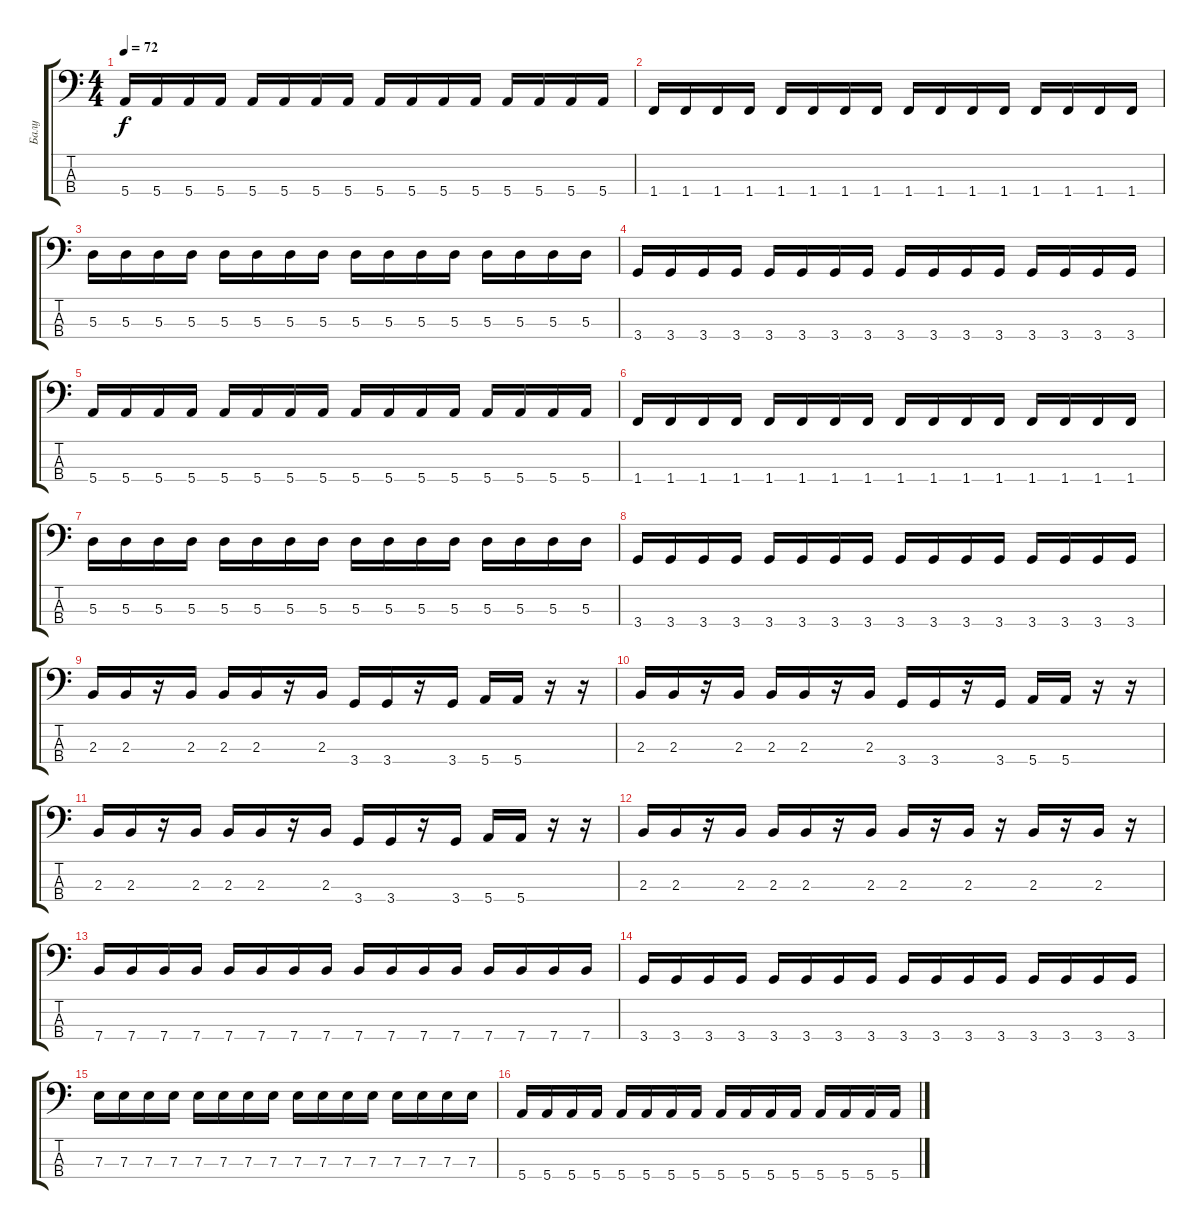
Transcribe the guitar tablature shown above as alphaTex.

\track ("Балу" "Балу") {instrument electricbasspick}
\staff {score tabs}
\tuning (G2 D2 A1 E1) {hide}
\ts (4 4)
\tempo 72
\clef f4
\ks c
5.4.16{dy f} 5.4.16 5.4.16 5.4.16 5.4.16 5.4.16 5.4.16 5.4.16 5.4.16 5.4.16 5.4.16 5.4.16 5.4.16 5.4.16 5.4.16 5.4.16 |
1.4.16 1.4.16 1.4.16 1.4.16 1.4.16 1.4.16 1.4.16 1.4.16 1.4.16 1.4.16 1.4.16 1.4.16 1.4.16 1.4.16 1.4.16 1.4.16 |
5.3.16 5.3.16 5.3.16 5.3.16 5.3.16 5.3.16 5.3.16 5.3.16 5.3.16 5.3.16 5.3.16 5.3.16 5.3.16 5.3.16 5.3.16 5.3.16 |
3.4.16 3.4.16 3.4.16 3.4.16 3.4.16 3.4.16 3.4.16 3.4.16 3.4.16 3.4.16 3.4.16 3.4.16 3.4.16 3.4.16 3.4.16 3.4.16 |
5.4.16 5.4.16 5.4.16 5.4.16 5.4.16 5.4.16 5.4.16 5.4.16 5.4.16 5.4.16 5.4.16 5.4.16 5.4.16 5.4.16 5.4.16 5.4.16 |
1.4.16 1.4.16 1.4.16 1.4.16 1.4.16 1.4.16 1.4.16 1.4.16 1.4.16 1.4.16 1.4.16 1.4.16 1.4.16 1.4.16 1.4.16 1.4.16 |
5.3.16 5.3.16 5.3.16 5.3.16 5.3.16 5.3.16 5.3.16 5.3.16 5.3.16 5.3.16 5.3.16 5.3.16 5.3.16 5.3.16 5.3.16 5.3.16 |
3.4.16 3.4.16 3.4.16 3.4.16 3.4.16 3.4.16 3.4.16 3.4.16 3.4.16 3.4.16 3.4.16 3.4.16 3.4.16 3.4.16 3.4.16 3.4.16 |
2.3.16 2.3.16 r.16 2.3.16 2.3.16 2.3.16 r.16 2.3.16 3.4.16 3.4.16 r.16 3.4.16 5.4.16 5.4.16 r.16 r.16 |
2.3.16 2.3.16 r.16 2.3.16 2.3.16 2.3.16 r.16 2.3.16 3.4.16 3.4.16 r.16 3.4.16 5.4.16 5.4.16 r.16 r.16 |
2.3.16 2.3.16 r.16 2.3.16 2.3.16 2.3.16 r.16 2.3.16 3.4.16 3.4.16 r.16 3.4.16 5.4.16 5.4.16 r.16 r.16 |
2.3.16 2.3.16 r.16 2.3.16 2.3.16 2.3.16 r.16 2.3.16 2.3.16 r.16 2.3.16 r.16 2.3.16 r.16 2.3.16 r.16 |
7.4.16 7.4.16 7.4.16 7.4.16 7.4.16 7.4.16 7.4.16 7.4.16 7.4.16 7.4.16 7.4.16 7.4.16 7.4.16 7.4.16 7.4.16 7.4.16 |
3.4.16 3.4.16 3.4.16 3.4.16 3.4.16 3.4.16 3.4.16 3.4.16 3.4.16 3.4.16 3.4.16 3.4.16 3.4.16 3.4.16 3.4.16 3.4.16 |
7.3.16 7.3.16 7.3.16 7.3.16 7.3.16 7.3.16 7.3.16 7.3.16 7.3.16 7.3.16 7.3.16 7.3.16 7.3.16 7.3.16 7.3.16 7.3.16 |
5.4.16 5.4.16 5.4.16 5.4.16 5.4.16 5.4.16 5.4.16 5.4.16 5.4.16 5.4.16 5.4.16 5.4.16 5.4.16 5.4.16 5.4.16 5.4.16
